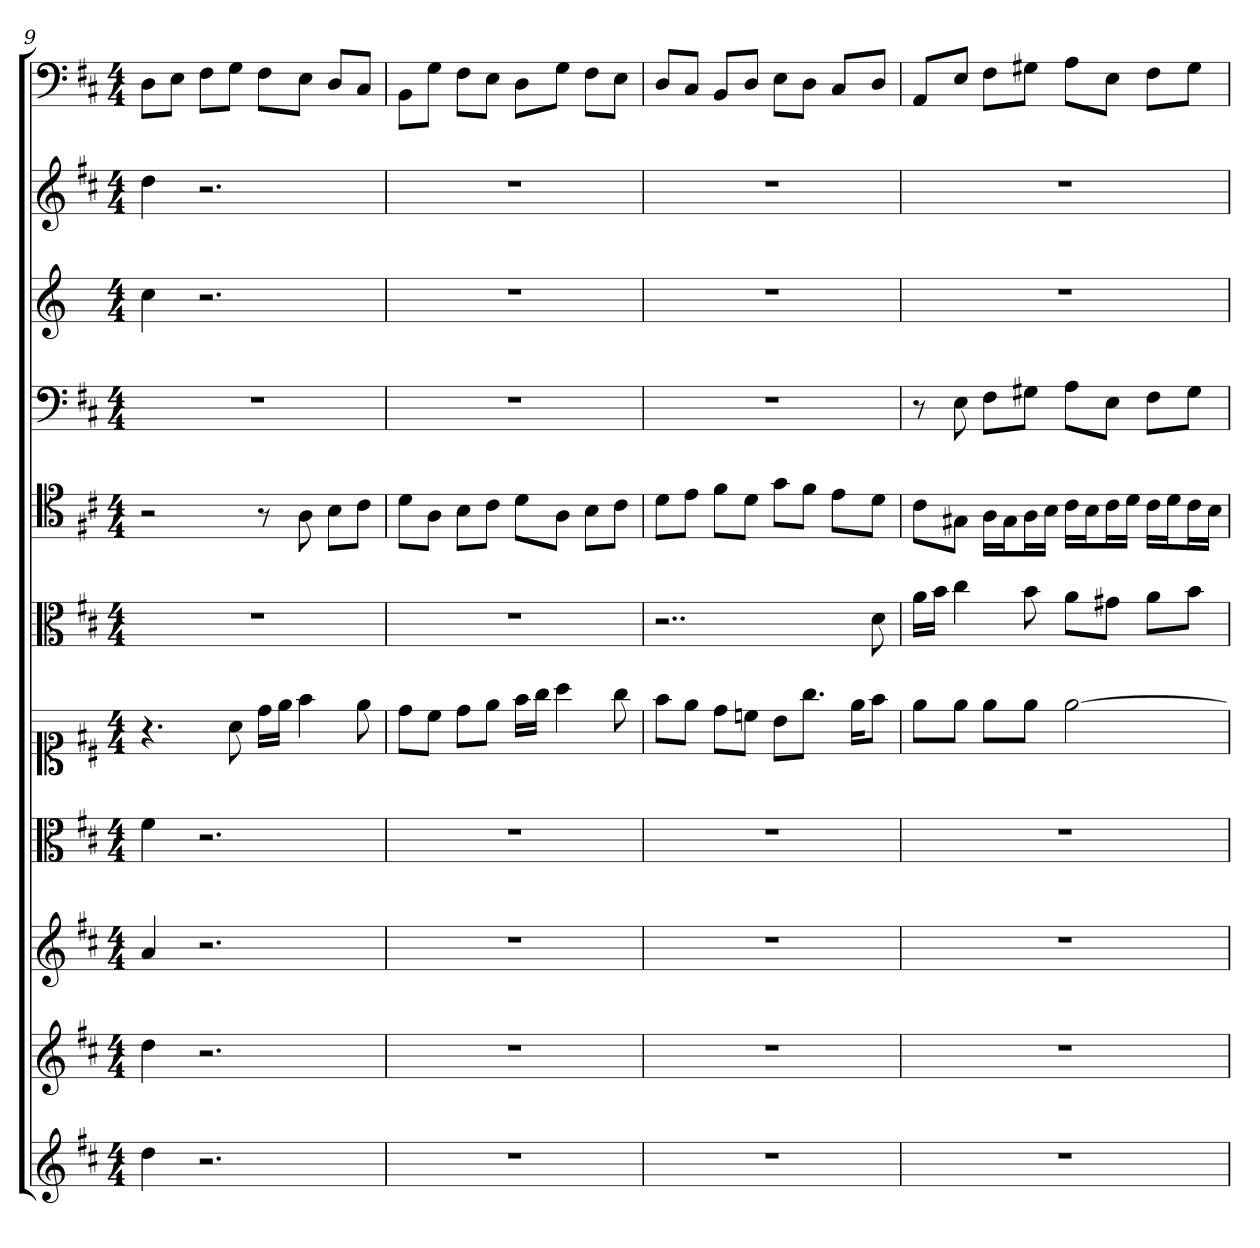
**kern	**kern	**kern	**kern	**kern	**kern	**kern	**kern	**kern	**kern	**kern
*part11	*part10	*part9	*part8	*part7	*part6	*part5	*part4	*part3	*part2	*part1
*staff11	*staff10	*staff9	*staff8	*staff7	*staff6	*staff5	*staff4	*staff3	*staff2	*staff1
*	*	*	*clefC3	*clefC1	*clefC3	*clefC4	*clefF4	*	*	*clefF4
*k[f#c#]	*k[f#c#]	*k[f#c#]	*k[f#c#]	*k[f#c#]	*k[f#c#]	*k[f#c#]	*k[f#c#]	*k[]	*k[f#c#]	*k[f#c#]
*D:	*D:	*D:	*D:	*D:	*D:	*D:	*D:	*	*D:	*D:
*M4/4	*M4/4	*M4/4	*M4/4	*M4/4	*M4/4	*M4/4	*M4/4	*M4/4	*M4/4	*M4/4
=9	=9	=9	=9	=9	=9	=9	=9	=9	=9	=9
4dd	4dd	4a	4f#	4.r	1r	2r	1r	4cc	4dd	8D\L
.	.	.	.	.	.	.	.	.	.	8E\J
2.r	2.r	2.r	2.r	.	.	.	.	2.r	2.r	8F#\L
.	.	.	.	8a	.	.	.	.	.	8G\J
.	.	.	.	16dd\LL	.	8r	.	.	.	8F#\L
.	.	.	.	16ee\JJ	.	.	.	.	.	.
.	.	.	.	4ff#	.	8A	.	.	.	8E\J
.	.	.	.	.	.	8B\L	.	.	.	8D/L
.	.	.	.	8ee	.	8c#\J	.	.	.	8C#/J
=10	=10	=10	=10	=10	=10	=10	=10	=10	=10	=10
1r	1r	1r	1r	8dd\L	1r	8d\L	1r	1r	1r	8BB\L
.	.	.	.	8cc#\J	.	8A\J	.	.	.	8G\J
.	.	.	.	8dd\L	.	8B\L	.	.	.	8F#\L
.	.	.	.	8ee\J	.	8c#\J	.	.	.	8E\J
.	.	.	.	16ff#\LL	.	8d\L	.	.	.	8D\L
.	.	.	.	16gg\JJ	.	.	.	.	.	.
.	.	.	.	4aa	.	8A\J	.	.	.	8G\J
.	.	.	.	.	.	8B\L	.	.	.	8F#\L
.	.	.	.	8gg	.	8c#\J	.	.	.	8E\J
=11	=11	=11	=11	=11	=11	=11	=11	=11	=11	=11
1r	1r	1r	1r	8ff#\L	2..r	8d\L	1r	1r	1r	8D/L
.	.	.	.	8ee\J	.	8e\J	.	.	.	8C#/J
.	.	.	.	8dd\L	.	8f#\L	.	.	.	8BB/L
.	.	.	.	8ccn\J	.	8d\J	.	.	.	8D/J
.	.	.	.	8b\L	.	8g\L	.	.	.	8E\L
.	.	.	.	8.gg\J	.	8f#\J	.	.	.	8D\J
.	.	.	.	.	.	8e\L	.	.	.	8C#/L
.	.	.	.	16ee\KL	.	.	.	.	.	.
.	.	.	.	8ff#\J	8d	8d\J	.	.	.	8D/J
=12	=12	=12	=12	=12	=12	=12	=12	=12	=12	=12
1r	1r	1r	1r	8ee\L	16a\LL	8c#\L	8r	1r	1r	8AA/L
.	.	.	.	.	16b\JJ	.	.	.	.	.
.	.	.	.	8ee\J	4cc#	8G#X\J	8E	.	.	8E/J
.	.	.	.	8ee\L	.	16A\LL	8F#\L	.	.	8F#\L
.	.	.	.	.	.	16G#\J	.	.	.	.
.	.	.	.	8ee\J	8b	16A\L	8G#X\J	.	.	8G#X\J
.	.	.	.	.	.	16B\JJ	.	.	.	.
.	.	.	.	[2ee	8a\L	16c#\LL	8A\L	.	.	8A\L
.	.	.	.	.	.	16B\J	.	.	.	.
.	.	.	.	.	8g#X\J	16c#\L	8E\J	.	.	8E\J
.	.	.	.	.	.	16d\JJ	.	.	.	.
.	.	.	.	.	8a\L	16c#\LL	8F#\L	.	.	8F#\L
.	.	.	.	.	.	16d\J	.	.	.	.
.	.	.	.	.	8b\J	16c#\L	8G#\J	.	.	8G#\J
.	.	.	.	.	.	16B\JJ	.	.	.	.
=	=	=	=	=	=	=	=	=	=	=
*-	*-	*-	*-	*-	*-	*-	*-	*-	*-	*-
